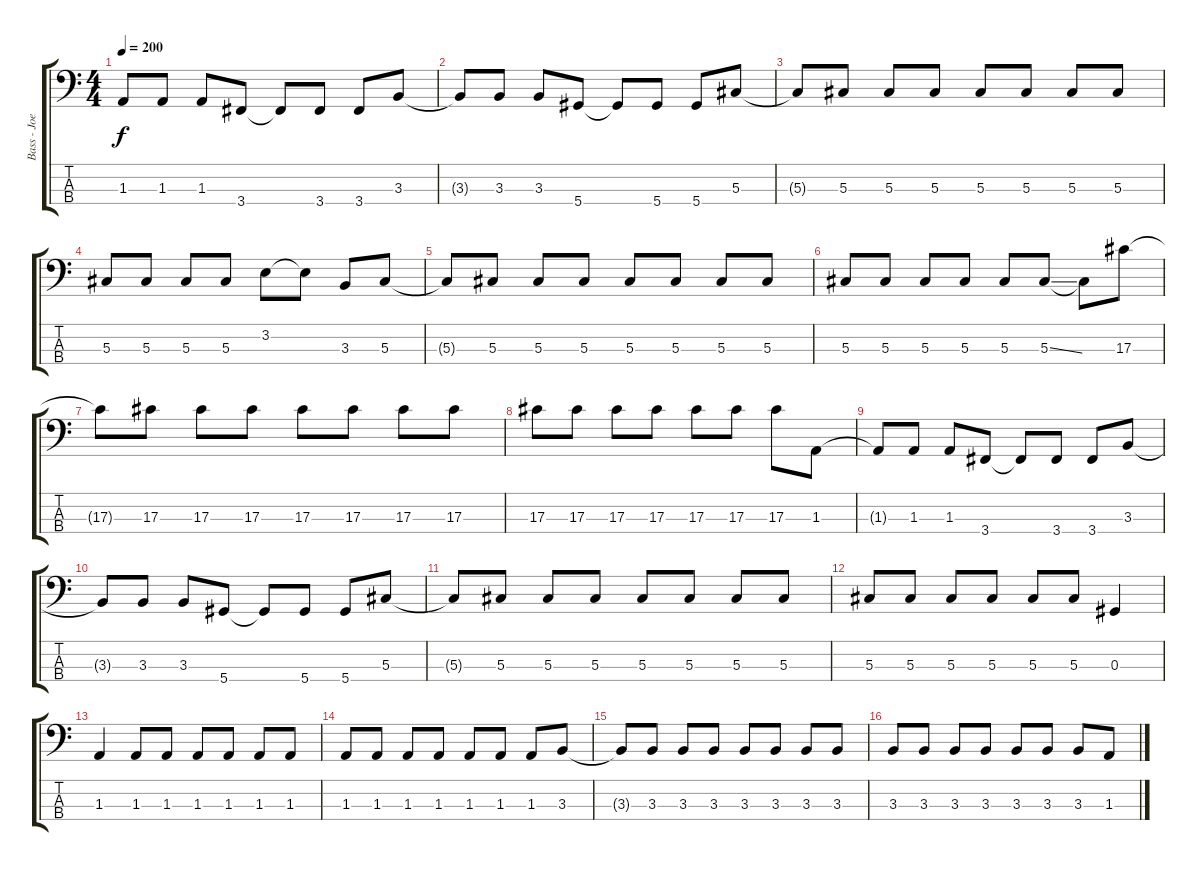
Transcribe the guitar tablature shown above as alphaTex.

\track ("Bass - Joe Principe" "Bass - Joe") {instrument electricbassfinger}
\staff {score tabs}
\tuning (Gb2 Db2 Ab1 Eb1) {hide}
\ts (4 4)
\tempo 200
\clef f4
\ks c
1.3{t}.8{dy f} 1.3.8 1.3.8 3.4.8 3.4{t}.8 3.4.8 3.4.8 3.3.8 |
3.3{t}.8 3.3.8 3.3.8 5.4.8 5.4{t}.8 5.4.8 5.4.8 5.3.8 |
5.3{t}.8 5.3.8 5.3.8 5.3.8 5.3.8 5.3.8 5.3.8 5.3.8 |
5.3.8 5.3.8 5.3.8 5.3.8 3.2.8 3.2{t}.8 3.3.8 5.3.8 |
5.3{t}.8 5.3.8 5.3.8 5.3.8 5.3.8 5.3.8 5.3.8 5.3.8 |
5.3.8 5.3.8 5.3.8 5.3.8 5.3.8 5.3{ss}.8 5.3{t}.8 17.3.8 |
17.3{t}.8 17.3.8 17.3.8 17.3.8 17.3.8 17.3.8 17.3.8 17.3.8 |
17.3.8 17.3.8 17.3.8 17.3.8 17.3.8 17.3.8 17.3.8 1.3.8 |
1.3{t}.8 1.3.8 1.3.8 3.4.8 3.4{t}.8 3.4.8 3.4.8 3.3.8 |
3.3{t}.8 3.3.8 3.3.8 5.4.8 5.4{t}.8 5.4.8 5.4.8 5.3.8 |
5.3{t}.8 5.3.8 5.3.8 5.3.8 5.3.8 5.3.8 5.3.8 5.3.8 |
5.3.8 5.3.8 5.3.8 5.3.8 5.3.8 5.3.8 0.3.4 |
1.3.4 1.3.8 1.3.8 1.3.8 1.3.8 1.3.8 1.3.8 |
1.3.8 1.3.8 1.3.8 1.3.8 1.3.8 1.3.8 1.3.8 3.3.8 |
3.3{t}.8 3.3.8 3.3.8 3.3.8 3.3.8 3.3.8 3.3.8 3.3.8 |
3.3.8 3.3.8 3.3.8 3.3.8 3.3.8 3.3.8 3.3.8 1.3.8
